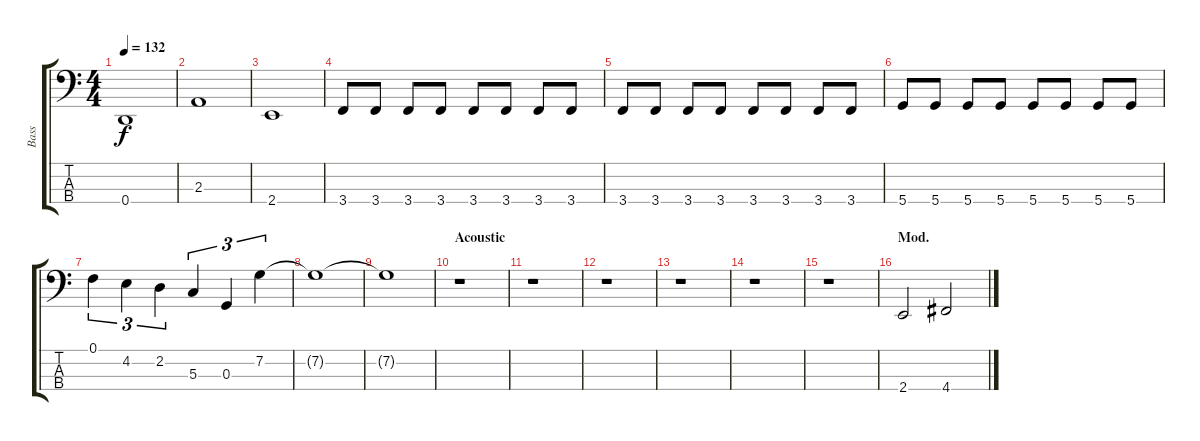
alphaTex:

\track ("Bass" "Bass") {instrument electricbassfinger}
\staff {score tabs}
\tuning (F2 C2 G1 D1) {hide}
\ts (4 4)
\tempo 132
\clef f4
\ks c
0.4.1{dy f} |
2.3.1 |
2.4.1 |
3.4.8 3.4.8 3.4.8 3.4.8 3.4.8 3.4.8 3.4.8 3.4.8 |
3.4.8 3.4.8 3.4.8 3.4.8 3.4.8 3.4.8 3.4.8 3.4.8 |
5.4.8 5.4.8 5.4.8 5.4.8 5.4.8 5.4.8 5.4.8 5.4.8 |
0.1.4{tu (3 2)} 4.2.4{tu (3 2)} 2.2.4{tu (3 2)} 5.3.4{tu (3 2)} 0.3.4{tu (3 2)} 7.2.4{tu (3 2)} |
7.2{t}.1 |
7.2{t}.1 |
\section ("" "Acoustic")
r.1 |
r.1 |
r.1 |
r.1 |
r.1 |
r.1 |
\section ("" "Mod.")
2.4.2 4.4.2
